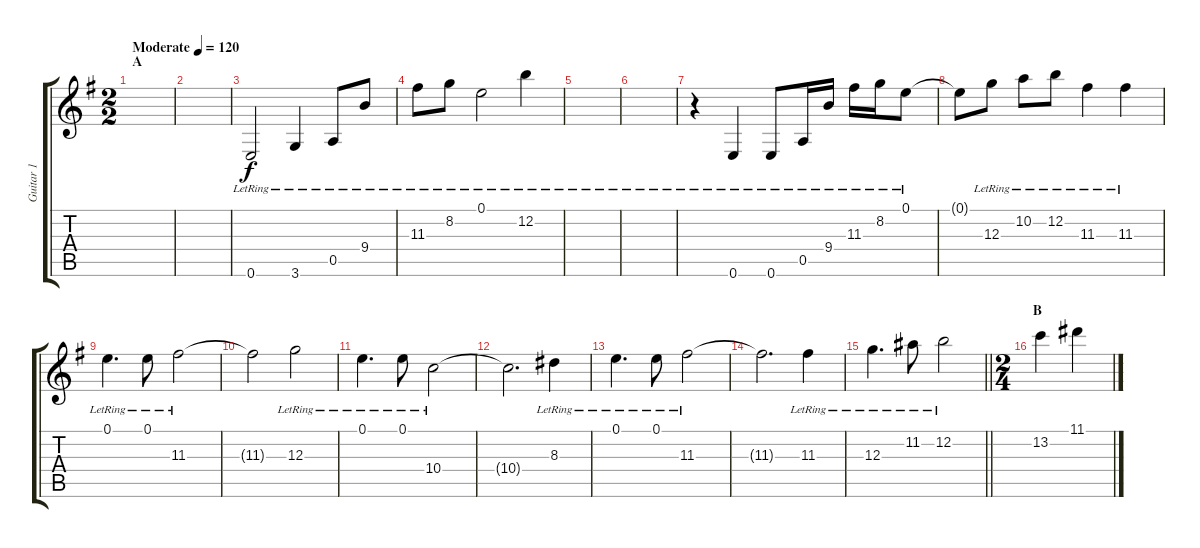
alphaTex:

\track ("Guitar 1" "Guitar 1") {instrument acousticguitarnylon}
\staff {score tabs}
\tuning (E4 B3 G3 D3 A2 E2) {hide}
\ts (2 2)
\section ("" "A")
\tempo (120 "Moderate")
\clef g2
\ks eminor
|
|
0.6{lr}.2 3.6{lr}.4 0.5{lr}.8 9.4{lr}.8 |
11.3{lr}.8 8.2{lr}.8 0.1{lr}.2 12.2{lr}.4 |
|
|
r.4 0.6{lr}.4 0.6{lr}.8 0.5{lr}.16 9.4{lr}.16 11.3{lr}.16 8.2{lr}.16 0.1{lr}.8 |
0.1{t}.8 12.3{lr}.8 10.2{lr}.8 12.2{lr}.8 11.3{lr}.4 11.3{lr}.4 |
0.1{lr}.4{d} 0.1{lr}.8 11.3{lr}.2 |
11.3{t}.2 12.3{lr}.2 |
0.1{lr}.4{d} 0.1{lr}.8 10.4{lr}.2 |
10.4{t}.2{d} 8.3{lr}.4 |
0.1{lr}.4{d} 0.1{lr}.8 11.3{lr}.2 |
11.3{t}.2{d} 11.3{lr}.4 |
\barLineRight lightlight
12.3{lr}.4{d} 11.2{lr}.8 12.2{lr}.2 |
\ts (2 4)
\section ("" "B")
13.2.4 11.1.4
